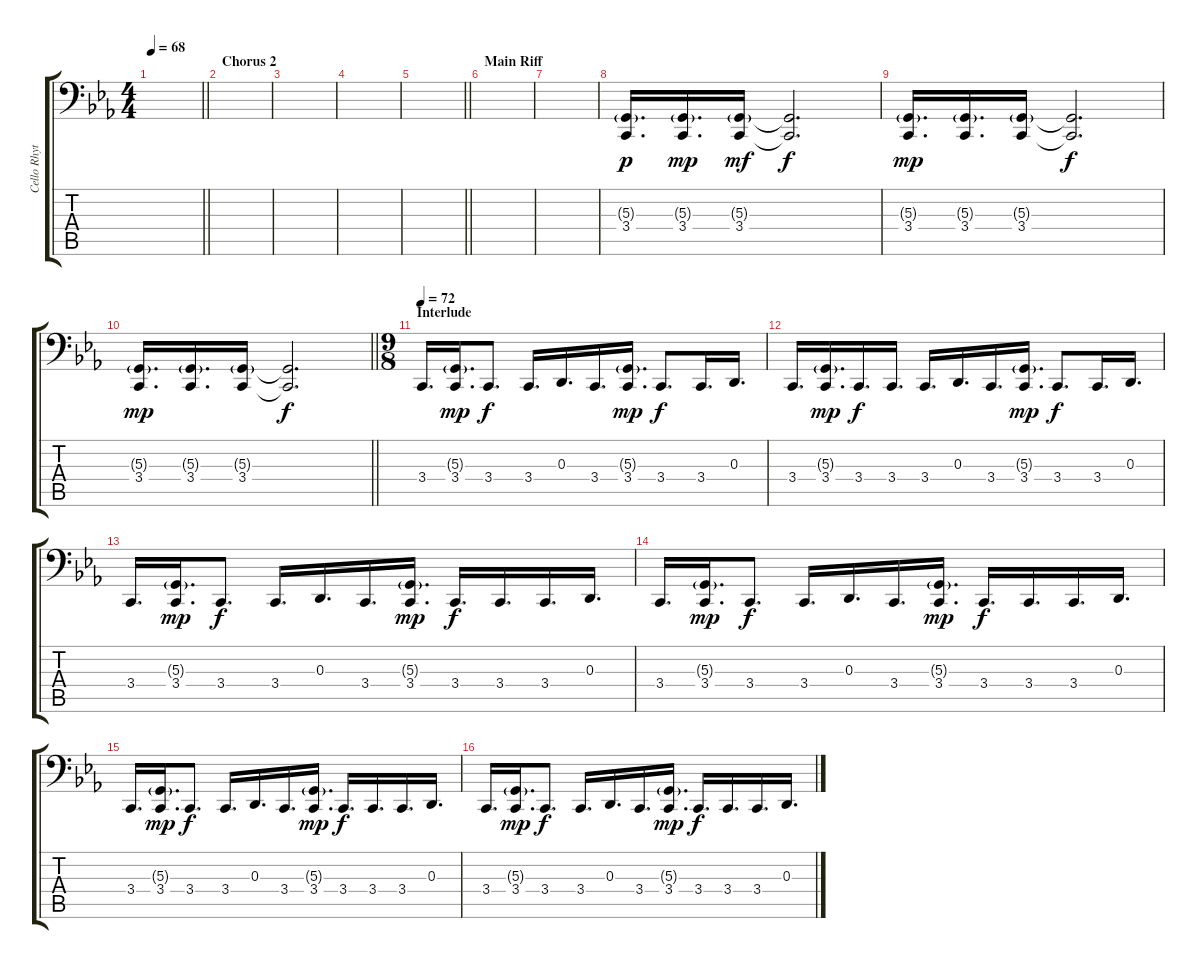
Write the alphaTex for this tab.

\track ("Cello Rhythm 2" "Cello Rhyt") {instrument cello}
\staff {score tabs}
\tuning (C3 G2 D2 A1 E1 B0) {hide}
\ts (4 4)
\tempo 68
\clef f4
\barLineRight lightlight
\ks eb
|
\section ("" "Chorus 2")
|
|
|
\barLineRight lightlight
|
\section ("" "Main Riff")
|
|
(5.3{g} 3.4).16{d dy p volume 12 instrument cello} (5.3{g} 3.4).16{d dy mp} (5.3{g} 3.4).16{dy mf} (5.3{t} 3.4{t}).2{d dy f} |
(5.3{g} 3.4).16{d dy mp} (5.3{g} 3.4).16{d} (5.3{g} 3.4).16 (5.3{t} 3.4{t}).2{d dy f} |
\barLineRight lightlight
(5.3{g} 3.4).16{d dy mp} (5.3{g} 3.4).16{d} (5.3{g} 3.4).16 (5.3{t} 3.4{t}).2{d dy f} |
\ts (9 8)
\section ("" "Interlude")
\tempo 72
3.4.16{d} (5.3{g} 3.4).16{d dy mp} 3.4.8{d dy f} 3.4.16{d} 0.3.16{d} 3.4.16{d} (5.3{g} 3.4).16{d dy mp} 3.4.8{d dy f} 3.4.16{d} 0.3.16{d} |
3.4.16{d} (5.3{g} 3.4).16{d dy mp} 3.4.16{d dy f} 3.4.16{d} 3.4.16{d} 0.3.16{d} 3.4.16{d} (5.3{g} 3.4).16{d dy mp} 3.4.8{d dy f} 3.4.16{d} 0.3.16{d} |
3.4.16{d} (5.3{g} 3.4).16{d dy mp} 3.4.8{d dy f} 3.4.16{d} 0.3.16{d} 3.4.16{d} (5.3{g} 3.4).16{d dy mp} 3.4.16{d dy f} 3.4.16{d} 3.4.16{d} 0.3.16{d} |
3.4.16{d} (5.3{g} 3.4).16{d dy mp} 3.4.8{d dy f} 3.4.16{d} 0.3.16{d} 3.4.16{d} (5.3{g} 3.4).16{d dy mp} 3.4.16{d dy f} 3.4.16{d} 3.4.16{d} 0.3.16{d} |
3.4.16{d} (5.3{g} 3.4).16{d dy mp} 3.4.8{d dy f} 3.4.16{d} 0.3.16{d} 3.4.16{d} (5.3{g} 3.4).16{d dy mp} 3.4.16{d dy f} 3.4.16{d} 3.4.16{d} 0.3.16{d} |
3.4.16{d} (5.3{g} 3.4).16{d dy mp} 3.4.8{d dy f} 3.4.16{d} 0.3.16{d} 3.4.16{d} (5.3{g} 3.4).16{d dy mp} 3.4.16{d dy f} 3.4.16{d} 3.4.16{d} 0.3.16{d}
